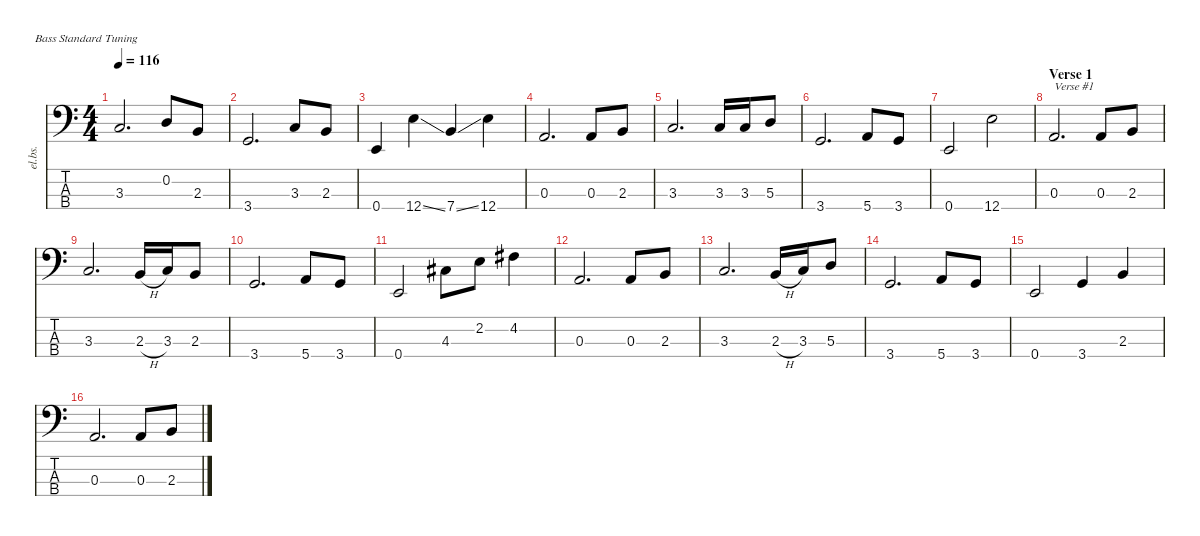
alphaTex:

\defaultSystemsLayout 4
\hideDynamics
\bracketExtendMode nobrackets
\track ("BASS" "el.bs.") {instrument electricbasspick}
\staff {score tabs}
\tuning (G2 D2 A1 E1)
\ts (4 4)
\tempo 116
\clef f4
\ks c
3.3.2{d dy f} 0.2.8 2.3.8 |
3.4.2{d} 3.3.8 2.3.8 |
0.4.4 12.4{ss}.4 7.4{ss}.4 12.4.4 |
0.3.2{d} 0.3.8 2.3.8 |
3.3.2{d} 3.3.16 3.3.16 5.3.8 |
3.4.2{d} 5.4.8 3.4.8 |
0.4.2 12.4.2 |
\section ("" "Verse 1")
0.3.2{d txt "Verse #1"} 0.3.8 2.3.8 |
3.3.2{d} 2.3{h}.16 3.3.16 2.3.8 |
3.4.2{d} 5.4.8 3.4.8 |
0.4.2 4.3{acc #}.8 2.2.8 4.2{acc #}.4 |
0.3.2{d} 0.3.8 2.3.8 |
3.3.2{d} 2.3{h}.16 3.3.16 5.3.8 |
3.4.2{d} 5.4.8 3.4.8 |
0.4.2 3.4.4 2.3.4 |
0.3.2{d} 0.3.8 2.3.8
